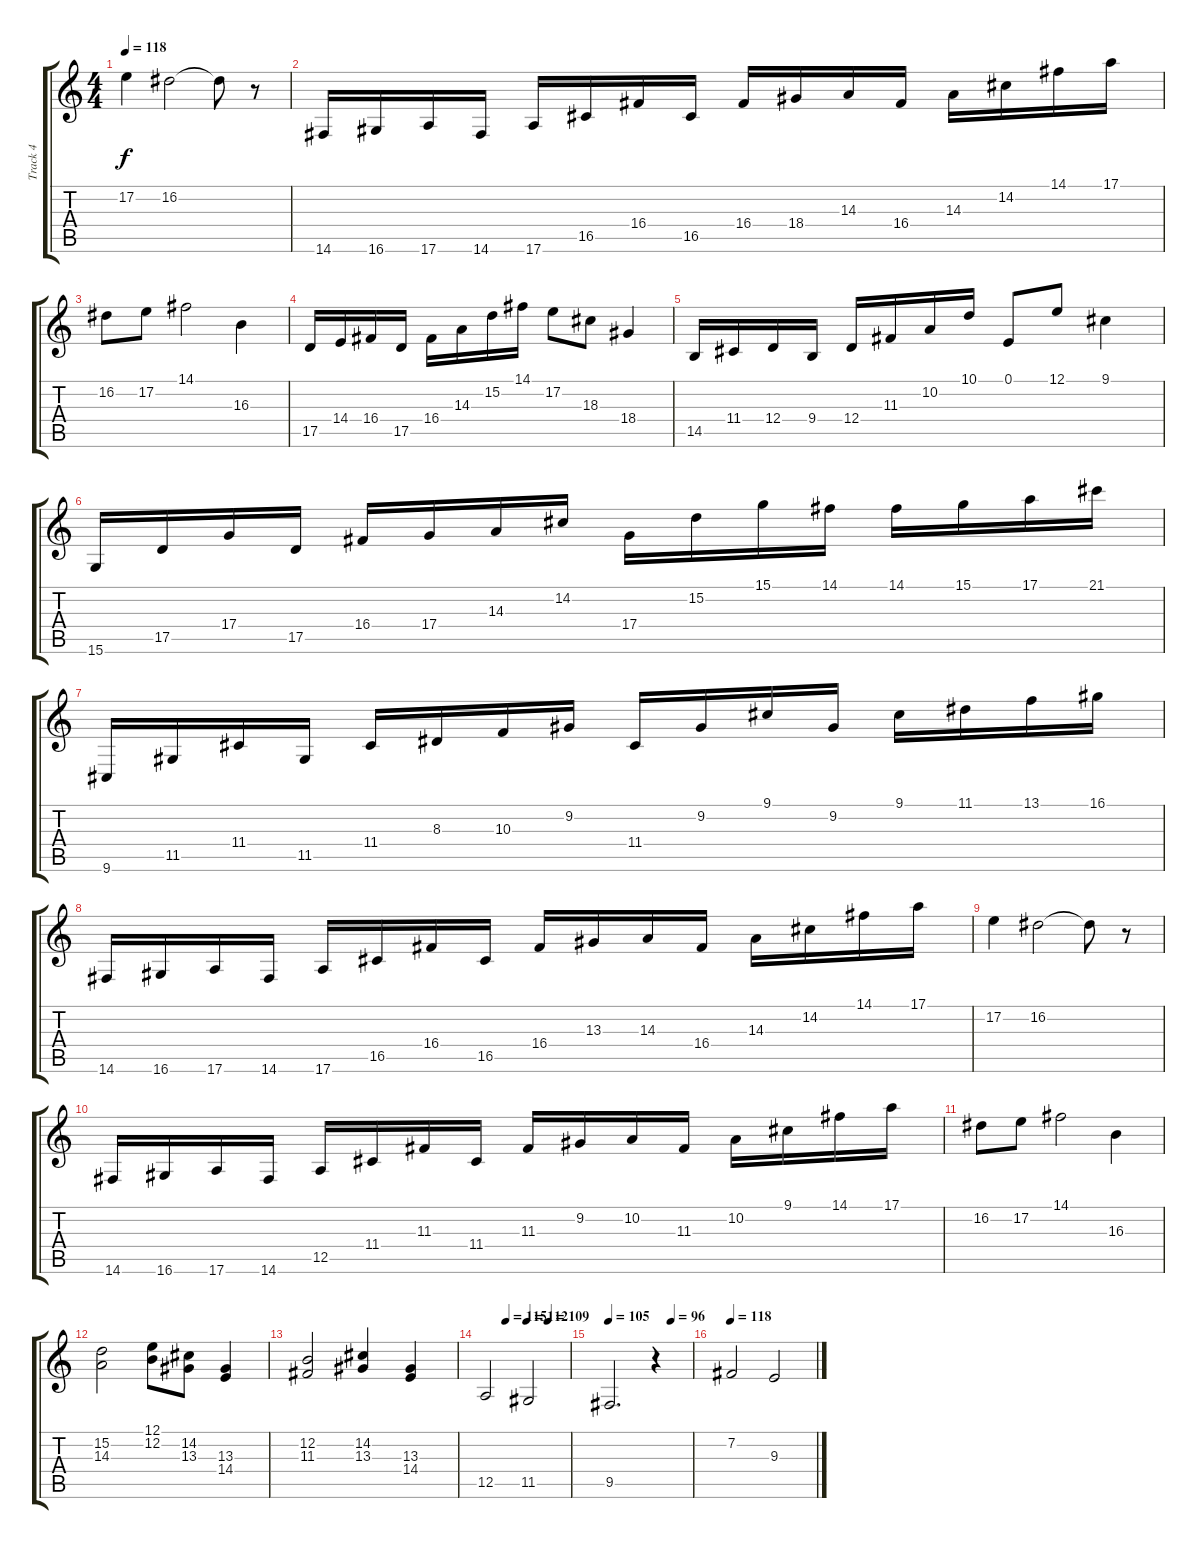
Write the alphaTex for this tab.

\track ("Track 4" "Track 4") {instrument stringensemble1}
\staff {score tabs}
\tuning (E4 B3 G3 D3 A2 E2) {hide}
\ts (4 4)
\tempo 118
\clef g2
\ks c
17.2.4{dy f} 16.2.2 16.2{t}.8 r.8 |
14.6.16 16.6.16 17.6.16 14.6.16 17.6.16 16.5.16 16.4.16 16.5.16 16.4.16 18.4.16 14.3.16 16.4.16 14.3.16 14.2.16 14.1.16 17.1.16 |
16.2.8 17.2.8 14.1.2 16.3.4 |
17.5.16 14.4.16 16.4.16 17.5.16 16.4.16 14.3.16 15.2.16 14.1.16 17.2.8 18.3.8 18.4.4 |
14.5.16 11.4.16 12.4.16 9.4.16 12.4.16 11.3.16 10.2.16 10.1.16 0.1.8 12.1.8 9.1.4 |
15.6.16 17.5.16 17.4.16 17.5.16 16.4.16 17.4.16 14.3.16 14.2.16 17.4.16 15.2.16 15.1.16 14.1.16 14.1.16 15.1.16 17.1.16 21.1.16 |
9.6.16 11.5.16 11.4.16 11.5.16 11.4.16 8.3.16 10.3.16 9.2.16 11.4.16 9.2.16 9.1.16 9.2.16 9.1.16 11.1.16 13.1.16 16.1.16 |
14.6.16 16.6.16 17.6.16 14.6.16 17.6.16 16.5.16 16.4.16 16.5.16 16.4.16 13.3.16 14.3.16 16.4.16 14.3.16 14.2.16 14.1.16 17.1.16 |
17.2.4 16.2.2 16.2{t}.8 r.8 |
14.6.16 16.6.16 17.6.16 14.6.16 12.5.16 11.4.16 11.3.16 11.4.16 11.3.16 9.2.16 10.2.16 11.3.16 10.2.16 9.1.16 14.1.16 17.1.16 |
16.2.8 17.2.8 14.1.2 16.3.4 |
(15.2 14.3).2 (12.1 12.2).8 (14.2 13.3).8 (13.3 14.4).4 |
(12.2 11.3).2 (14.2 13.3).4 (13.3 14.4).4 |
\tempo (115 0.25)
\tempo (112 0.5)
\tempo (109 0.75)
12.5.2 11.5.2 |
\tempo 105
\tempo (96 0.75)
9.5.2{d} r.4 |
\tempo 118
7.2.2 9.3.2
